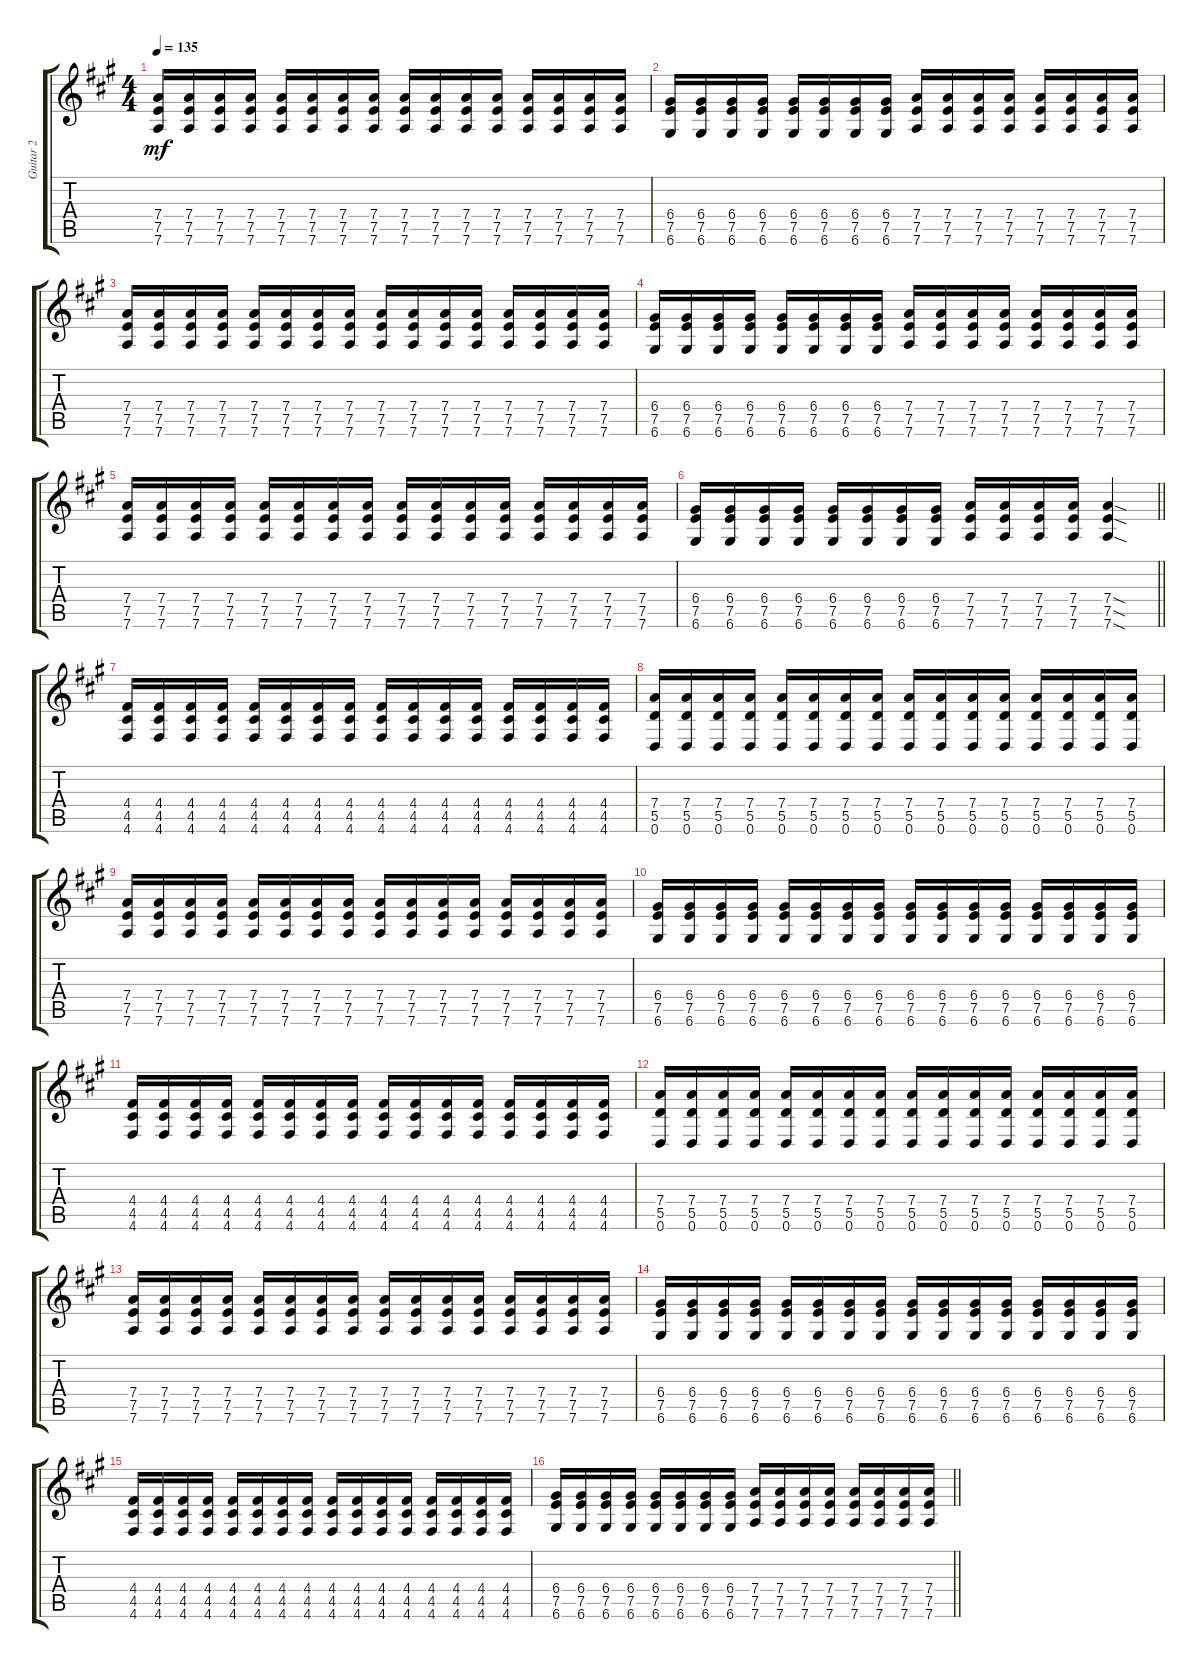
\track ("Guitar 2" "Guitar 2") {instrument overdrivenguitar}
\staff {score tabs}
\tuning (E4 B3 G3 D3 A2 D2) {hide}
\ts (4 4)
\tempo 135
\clef g2
\ks a
(7.4 7.5 7.6).16{dy mf} (7.4 7.5 7.6).16 (7.4 7.5 7.6).16 (7.4 7.5 7.6).16 (7.4 7.5 7.6).16 (7.4 7.5 7.6).16 (7.4 7.5 7.6).16 (7.4 7.5 7.6).16 (7.4 7.5 7.6).16 (7.4 7.5 7.6).16 (7.4 7.5 7.6).16 (7.4 7.5 7.6).16 (7.4 7.5 7.6).16 (7.4 7.5 7.6).16 (7.4 7.5 7.6).16 (7.4 7.5 7.6).16 |
(6.4 7.5 6.6).16 (6.4 7.5 6.6).16 (6.4 7.5 6.6).16 (6.4 7.5 6.6).16 (6.4 7.5 6.6).16 (6.4 7.5 6.6).16 (6.4 7.5 6.6).16 (6.4 7.5 6.6).16 (7.4 7.5 7.6).16 (7.4 7.5 7.6).16 (7.4 7.5 7.6).16 (7.4 7.5 7.6).16 (7.4 7.5 7.6).16 (7.4 7.5 7.6).16 (7.4 7.5 7.6).16 (7.4 7.5 7.6).16 |
(7.4 7.5 7.6).16 (7.4 7.5 7.6).16 (7.4 7.5 7.6).16 (7.4 7.5 7.6).16 (7.4 7.5 7.6).16 (7.4 7.5 7.6).16 (7.4 7.5 7.6).16 (7.4 7.5 7.6).16 (7.4 7.5 7.6).16 (7.4 7.5 7.6).16 (7.4 7.5 7.6).16 (7.4 7.5 7.6).16 (7.4 7.5 7.6).16 (7.4 7.5 7.6).16 (7.4 7.5 7.6).16 (7.4 7.5 7.6).16 |
(6.4 7.5 6.6).16 (6.4 7.5 6.6).16 (6.4 7.5 6.6).16 (6.4 7.5 6.6).16 (6.4 7.5 6.6).16 (6.4 7.5 6.6).16 (6.4 7.5 6.6).16 (6.4 7.5 6.6).16 (7.4 7.5 7.6).16 (7.4 7.5 7.6).16 (7.4 7.5 7.6).16 (7.4 7.5 7.6).16 (7.4 7.5 7.6).16 (7.4 7.5 7.6).16 (7.4 7.5 7.6).16 (7.4 7.5 7.6).16 |
(7.4 7.5 7.6).16 (7.4 7.5 7.6).16 (7.4 7.5 7.6).16 (7.4 7.5 7.6).16 (7.4 7.5 7.6).16 (7.4 7.5 7.6).16 (7.4 7.5 7.6).16 (7.4 7.5 7.6).16 (7.4 7.5 7.6).16 (7.4 7.5 7.6).16 (7.4 7.5 7.6).16 (7.4 7.5 7.6).16 (7.4 7.5 7.6).16 (7.4 7.5 7.6).16 (7.4 7.5 7.6).16 (7.4 7.5 7.6).16 |
\barLineRight lightlight
(6.4 7.5 6.6).16 (6.4 7.5 6.6).16 (6.4 7.5 6.6).16 (6.4 7.5 6.6).16 (6.4 7.5 6.6).16 (6.4 7.5 6.6).16 (6.4 7.5 6.6).16 (6.4 7.5 6.6).16 (7.4 7.5 7.6).16 (7.4 7.5 7.6).16 (7.4 7.5 7.6).16 (7.4 7.5 7.6).16 (7.4{sod} 7.5{sod} 7.6{sod}).4 |
(4.4 4.5 4.6).16 (4.4 4.5 4.6).16 (4.4 4.5 4.6).16 (4.4 4.5 4.6).16 (4.4 4.5 4.6).16 (4.4 4.5 4.6).16 (4.4 4.5 4.6).16 (4.4 4.5 4.6).16 (4.4 4.5 4.6).16 (4.4 4.5 4.6).16 (4.4 4.5 4.6).16 (4.4 4.5 4.6).16 (4.4 4.5 4.6).16 (4.4 4.5 4.6).16 (4.4 4.5 4.6).16 (4.4 4.5 4.6).16 |
(7.4 5.5 0.6).16 (7.4 5.5 0.6).16 (7.4 5.5 0.6).16 (7.4 5.5 0.6).16 (7.4 5.5 0.6).16 (7.4 5.5 0.6).16 (7.4 5.5 0.6).16 (7.4 5.5 0.6).16 (7.4 5.5 0.6).16 (7.4 5.5 0.6).16 (7.4 5.5 0.6).16 (7.4 5.5 0.6).16 (7.4 5.5 0.6).16 (7.4 5.5 0.6).16 (7.4 5.5 0.6).16 (7.4 5.5 0.6).16 |
(7.4 7.5 7.6).16 (7.4 7.5 7.6).16 (7.4 7.5 7.6).16 (7.4 7.5 7.6).16 (7.4 7.5 7.6).16 (7.4 7.5 7.6).16 (7.4 7.5 7.6).16 (7.4 7.5 7.6).16 (7.4 7.5 7.6).16 (7.4 7.5 7.6).16 (7.4 7.5 7.6).16 (7.4 7.5 7.6).16 (7.4 7.5 7.6).16 (7.4 7.5 7.6).16 (7.4 7.5 7.6).16 (7.4 7.5 7.6).16 |
(6.4 7.5 6.6).16 (6.4 7.5 6.6).16 (6.4 7.5 6.6).16 (6.4 7.5 6.6).16 (6.4 7.5 6.6).16 (6.4 7.5 6.6).16 (6.4 7.5 6.6).16 (6.4 7.5 6.6).16 (6.4 7.5 6.6).16 (6.4 7.5 6.6).16 (6.4 7.5 6.6).16 (6.4 7.5 6.6).16 (6.4 7.5 6.6).16 (6.4 7.5 6.6).16 (6.4 7.5 6.6).16 (6.4 7.5 6.6).16 |
(4.4 4.5 4.6).16 (4.4 4.5 4.6).16 (4.4 4.5 4.6).16 (4.4 4.5 4.6).16 (4.4 4.5 4.6).16 (4.4 4.5 4.6).16 (4.4 4.5 4.6).16 (4.4 4.5 4.6).16 (4.4 4.5 4.6).16 (4.4 4.5 4.6).16 (4.4 4.5 4.6).16 (4.4 4.5 4.6).16 (4.4 4.5 4.6).16 (4.4 4.5 4.6).16 (4.4 4.5 4.6).16 (4.4 4.5 4.6).16 |
(7.4 5.5 0.6).16 (7.4 5.5 0.6).16 (7.4 5.5 0.6).16 (7.4 5.5 0.6).16 (7.4 5.5 0.6).16 (7.4 5.5 0.6).16 (7.4 5.5 0.6).16 (7.4 5.5 0.6).16 (7.4 5.5 0.6).16 (7.4 5.5 0.6).16 (7.4 5.5 0.6).16 (7.4 5.5 0.6).16 (7.4 5.5 0.6).16 (7.4 5.5 0.6).16 (7.4 5.5 0.6).16 (7.4 5.5 0.6).16 |
(7.4 7.5 7.6).16 (7.4 7.5 7.6).16 (7.4 7.5 7.6).16 (7.4 7.5 7.6).16 (7.4 7.5 7.6).16 (7.4 7.5 7.6).16 (7.4 7.5 7.6).16 (7.4 7.5 7.6).16 (7.4 7.5 7.6).16 (7.4 7.5 7.6).16 (7.4 7.5 7.6).16 (7.4 7.5 7.6).16 (7.4 7.5 7.6).16 (7.4 7.5 7.6).16 (7.4 7.5 7.6).16 (7.4 7.5 7.6).16 |
(6.4 7.5 6.6).16 (6.4 7.5 6.6).16 (6.4 7.5 6.6).16 (6.4 7.5 6.6).16 (6.4 7.5 6.6).16 (6.4 7.5 6.6).16 (6.4 7.5 6.6).16 (6.4 7.5 6.6).16 (6.4 7.5 6.6).16 (6.4 7.5 6.6).16 (6.4 7.5 6.6).16 (6.4 7.5 6.6).16 (6.4 7.5 6.6).16 (6.4 7.5 6.6).16 (6.4 7.5 6.6).16 (6.4 7.5 6.6).16 |
(4.4 4.5 4.6).16 (4.4 4.5 4.6).16 (4.4 4.5 4.6).16 (4.4 4.5 4.6).16 (4.4 4.5 4.6).16 (4.4 4.5 4.6).16 (4.4 4.5 4.6).16 (4.4 4.5 4.6).16 (4.4 4.5 4.6).16 (4.4 4.5 4.6).16 (4.4 4.5 4.6).16 (4.4 4.5 4.6).16 (4.4 4.5 4.6).16 (4.4 4.5 4.6).16 (4.4 4.5 4.6).16 (4.4 4.5 4.6).16 |
\barLineRight lightlight
(6.4 7.5 6.6).16 (6.4 7.5 6.6).16 (6.4 7.5 6.6).16 (6.4 7.5 6.6).16 (6.4 7.5 6.6).16 (6.4 7.5 6.6).16 (6.4 7.5 6.6).16 (6.4 7.5 6.6).16 (7.4 7.5 7.6).16 (7.4 7.5 7.6).16 (7.4 7.5 7.6).16 (7.4 7.5 7.6).16 (7.4 7.5 7.6).16 (7.4 7.5 7.6).16 (7.4 7.5 7.6).16 (7.4 7.5 7.6).16
